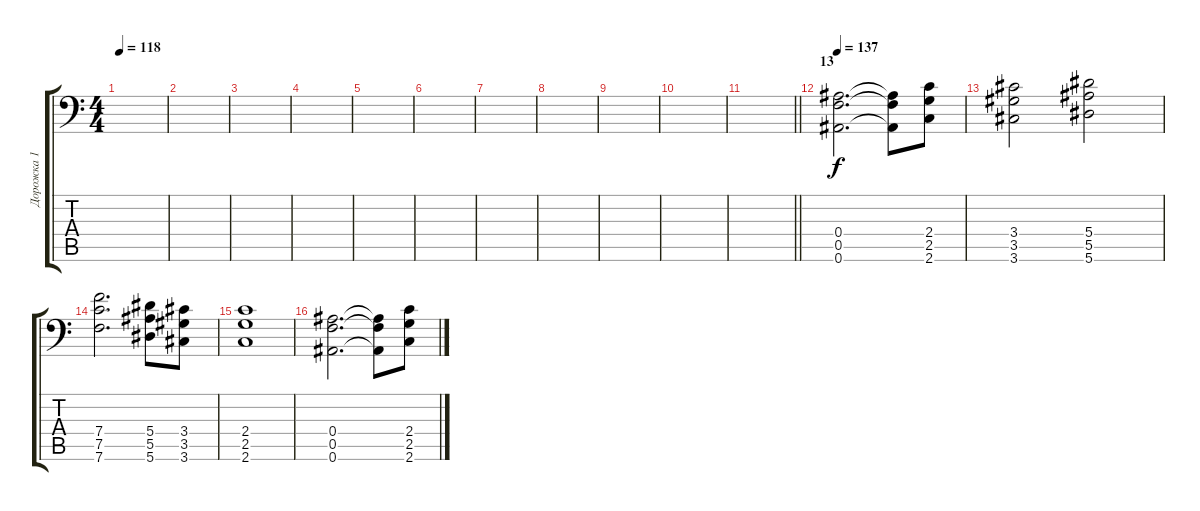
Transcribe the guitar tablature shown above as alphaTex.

\track ("Дорожка 1" "Дорожка 1") {instrument distortionguitar}
\staff {score tabs}
\tuning (C4 G3 Eb3 Bb2 F2 Bb1) {hide}
\ts (4 4)
\tempo 118
\clef f4
\ks c
|
|
|
|
|
|
|
|
|
|
\barLineRight lightlight
|
\section ("" "13")
\tempo 137
(0.4 0.5 0.6).2{d dy f} (0.4{t} 0.5{t} 0.6{t}).8 (2.4 2.5 2.6).8 |
(3.4 3.5 3.6).2 (5.4 5.5 5.6).2 |
(7.4 7.5 7.6).2{d} (5.4 5.5 5.6).8 (3.4 3.5 3.6).8 |
(2.4 2.5 2.6).1 |
(0.4 0.5 0.6).2{d} (0.4{t} 0.5{t} 0.6{t}).8 (2.4 2.5 2.6).8
